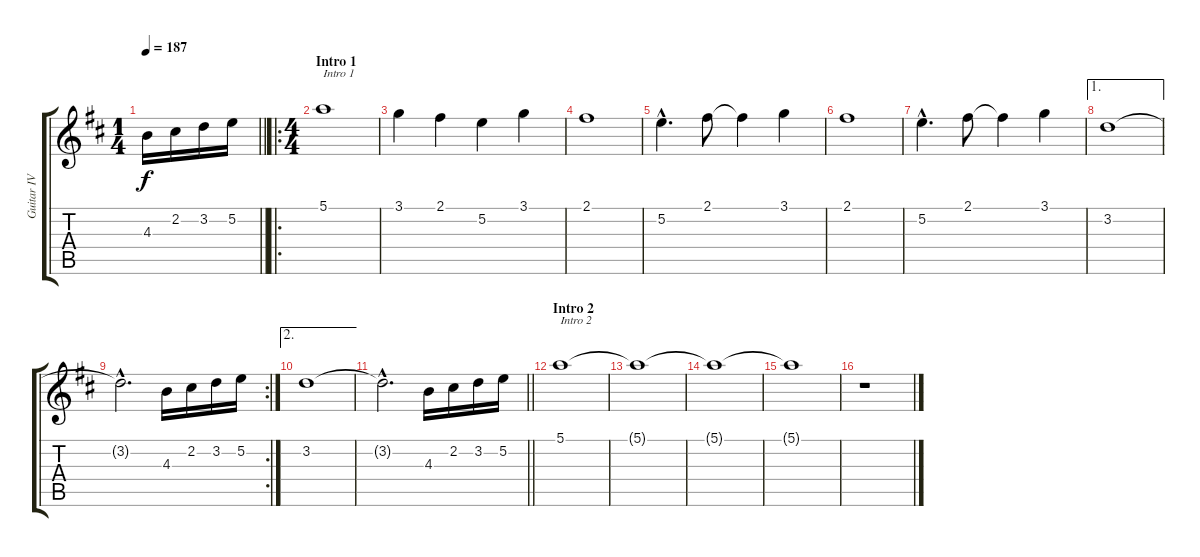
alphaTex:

\track ("Guitar IV" "Guitar IV") {instrument overdrivenguitar}
\staff {score tabs}
\tuning (E4 B3 G3 D3 A2 E2) {hide}
\ts (1 4)
\tempo 187
\clef g2
\barLineRight lightlight
\ks d
4.3.16{dy f instrument overdrivenguitar} 2.2.16 3.2.16 5.2.16 |
\ro
\ts (4 4)
\section ("" "Intro 1")
5.1.1{txt "Intro 1"} |
3.1.4 2.1.4 5.2.4 3.1.4 |
2.1.1 |
5.2{hac}.4{d} 2.1.8 2.1{t}.4 3.1.4 |
2.1.1 |
5.2{hac}.4{d} 2.1.8 2.1{t}.4 3.1.4 |
\ae 1
3.2.1 |
\rc 2
3.2{hac t}.2{d} 4.3.16 2.2.16 3.2.16 5.2.16 |
\ae 2
3.2.1 |
\barLineRight lightlight
3.2{hac t}.2{d} 4.3.16 2.2.16 3.2.16 5.2.16 |
\section ("" "Intro 2")
5.1.1{txt "Intro 2"} |
5.1{t}.1 |
5.1{t}.1 |
5.1{t}.1 |
r.1
